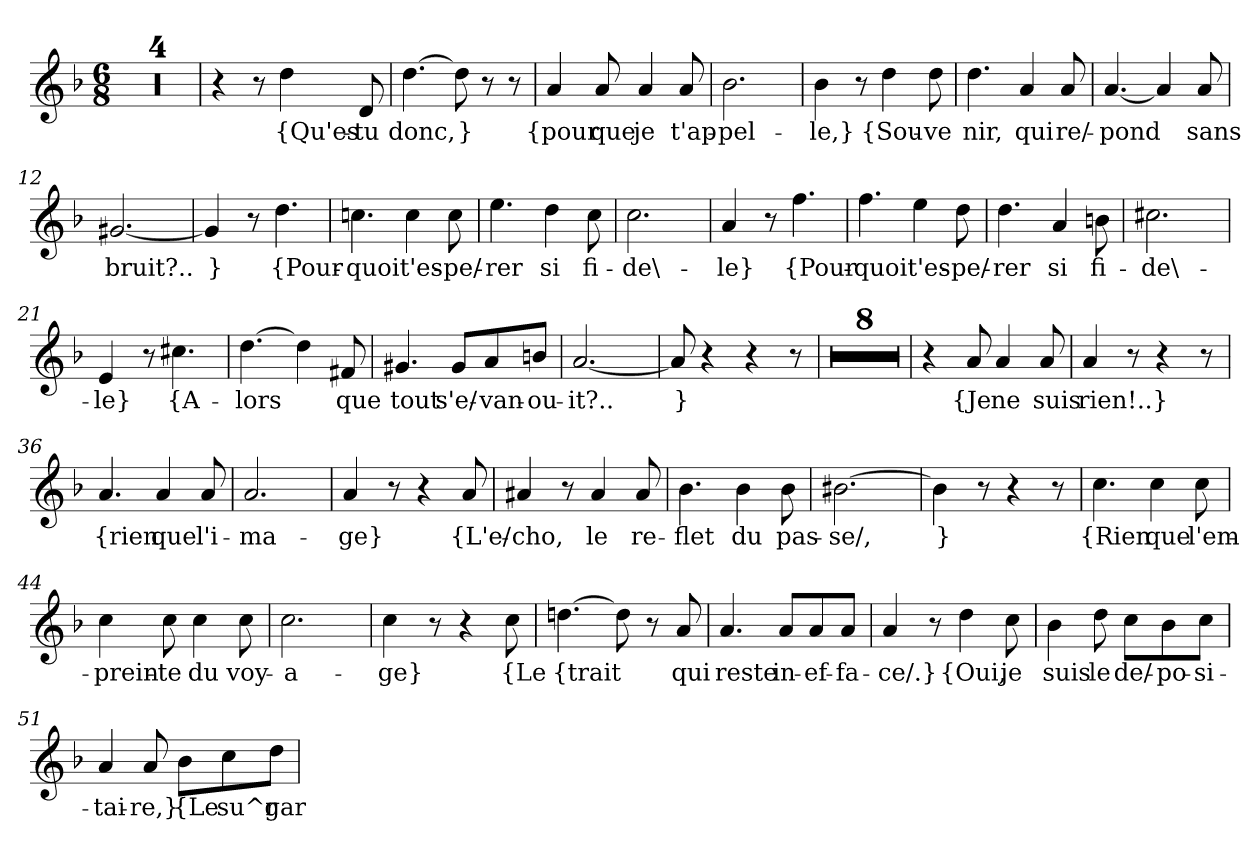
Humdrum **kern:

**kern	**text
*part1	*part1
*staff1	*staff1
*clefG2	*
*k[b-]	*
*M6/8	*
=	=
2.r	.
=2	=2
2.r	.
=3	=3
2.r	.
=4	=4
2.r	.
=5	=5
4r	.
8r	.
4dd	{Qu'es-
8d	-tu
=6	=6
[4.dd	donc,
8dd]	}
8r	.
8r	.
=7	=7
4a	{pour
8a	que
4a	je
8a	t'ap-
=8	=8
2.b-	-pel-
=9	=9
4b-	-le,}
8r	.
4dd	{Sou-
8dd	-ve
=10	=10
4.dd	-nir,
4a	qui
8a	re/-
=11	=11
[4.a	-pond
4a]	.
8a	sans
=12	=12
[2.g#X	bruit?..
=13	=13
4g#]	}
8r	.
4.dd	{Pour-
=14	=14
4.ccn	-quoi
4cc	t'es-
8cc	-pe/-
=15	=15
4.ee	-rer
4dd	si
8cc	fi-
=16	=16
2.cc	-de\-
=17	=17
4a	-le}
8r	.
4.ff	{Pour-
=18	=18
4.ff	-quoi
4ee	t'es-
8dd	-pe/-
=19	=19
4.dd	-rer
4a	si
8bn	fi-
=20	=20
2.cc#X	-de\-
=21	=21
4e	-le}
8r	.
4.cc#X	{A-
=22	=22
[4.dd	-lors
4dd]	.
8f#X	que
=23	=23
4.g#X	tout
8g#/L	s'e/-
8a/	-van-
8bn/J	-ou-
=24	=24
[2.a	-it?..
=25	=25
8a]	}
4r	.
4r	.
8r	.
=26	=26
2.r	.
=27	=27
2.r	.
=28	=28
2.r	.
=29	=29
2.r	.
=30	=30
2.r	.
=31	=31
2.r	.
=32	=32
2.r	.
=33	=33
*k[f#c#]	*
2.r	.
=34	=34
4r	.
8a	{Je
4a	ne
8a	suis
=35	=35
4a	rien!..}
8r	.
4r	.
8r	.
=36	=36
4.a	{rien
4a	que
8a	l'i-
=37	=37
2.a	-ma-
=38	=38
4a	-ge}
8r	.
4r	.
8a	{L'e/-
=39	=39
4a#X	-cho,
8r	.
4a#	le
8a#	re-
=40	=40
4.b	-flet
4b	du
8b	pas-
=41	=41
[2.b#X	-se/,
=42	=42
4b#]	}
8r	.
4r	.
8r	.
=43	=43
4.cc#	{Rien
4cc#	que
8cc#	l'em-
=44	=44
4cc#	-prein-
8cc#	-te
4cc#	du
8cc#	voy-
=45	=45
2.cc#	-a-
=46	=46
4cc#	-ge}
8r	.
4r	.
8cc#	{Le
=47	=47
[4.ddn	{trait
8ddn]	.
8r	.
8a	qui
=48	=48
4.a	reste
8a/L	in-
8a/	-ef-
8a/J	-fa-
=49	=49
4a	-ce/.}
8r	.
4dd	{Oui,
8cc#	je
=50	=50
4b	suis
8dd	le
8cc#\L	de/-
8b\	-po-
8cc#\J	-si-
=51	=51
4a	-tai-
8a	-re,}
8b\L	{Le
8cc#\	su^r
8dd\J	gar-
=	=
*-	*-
